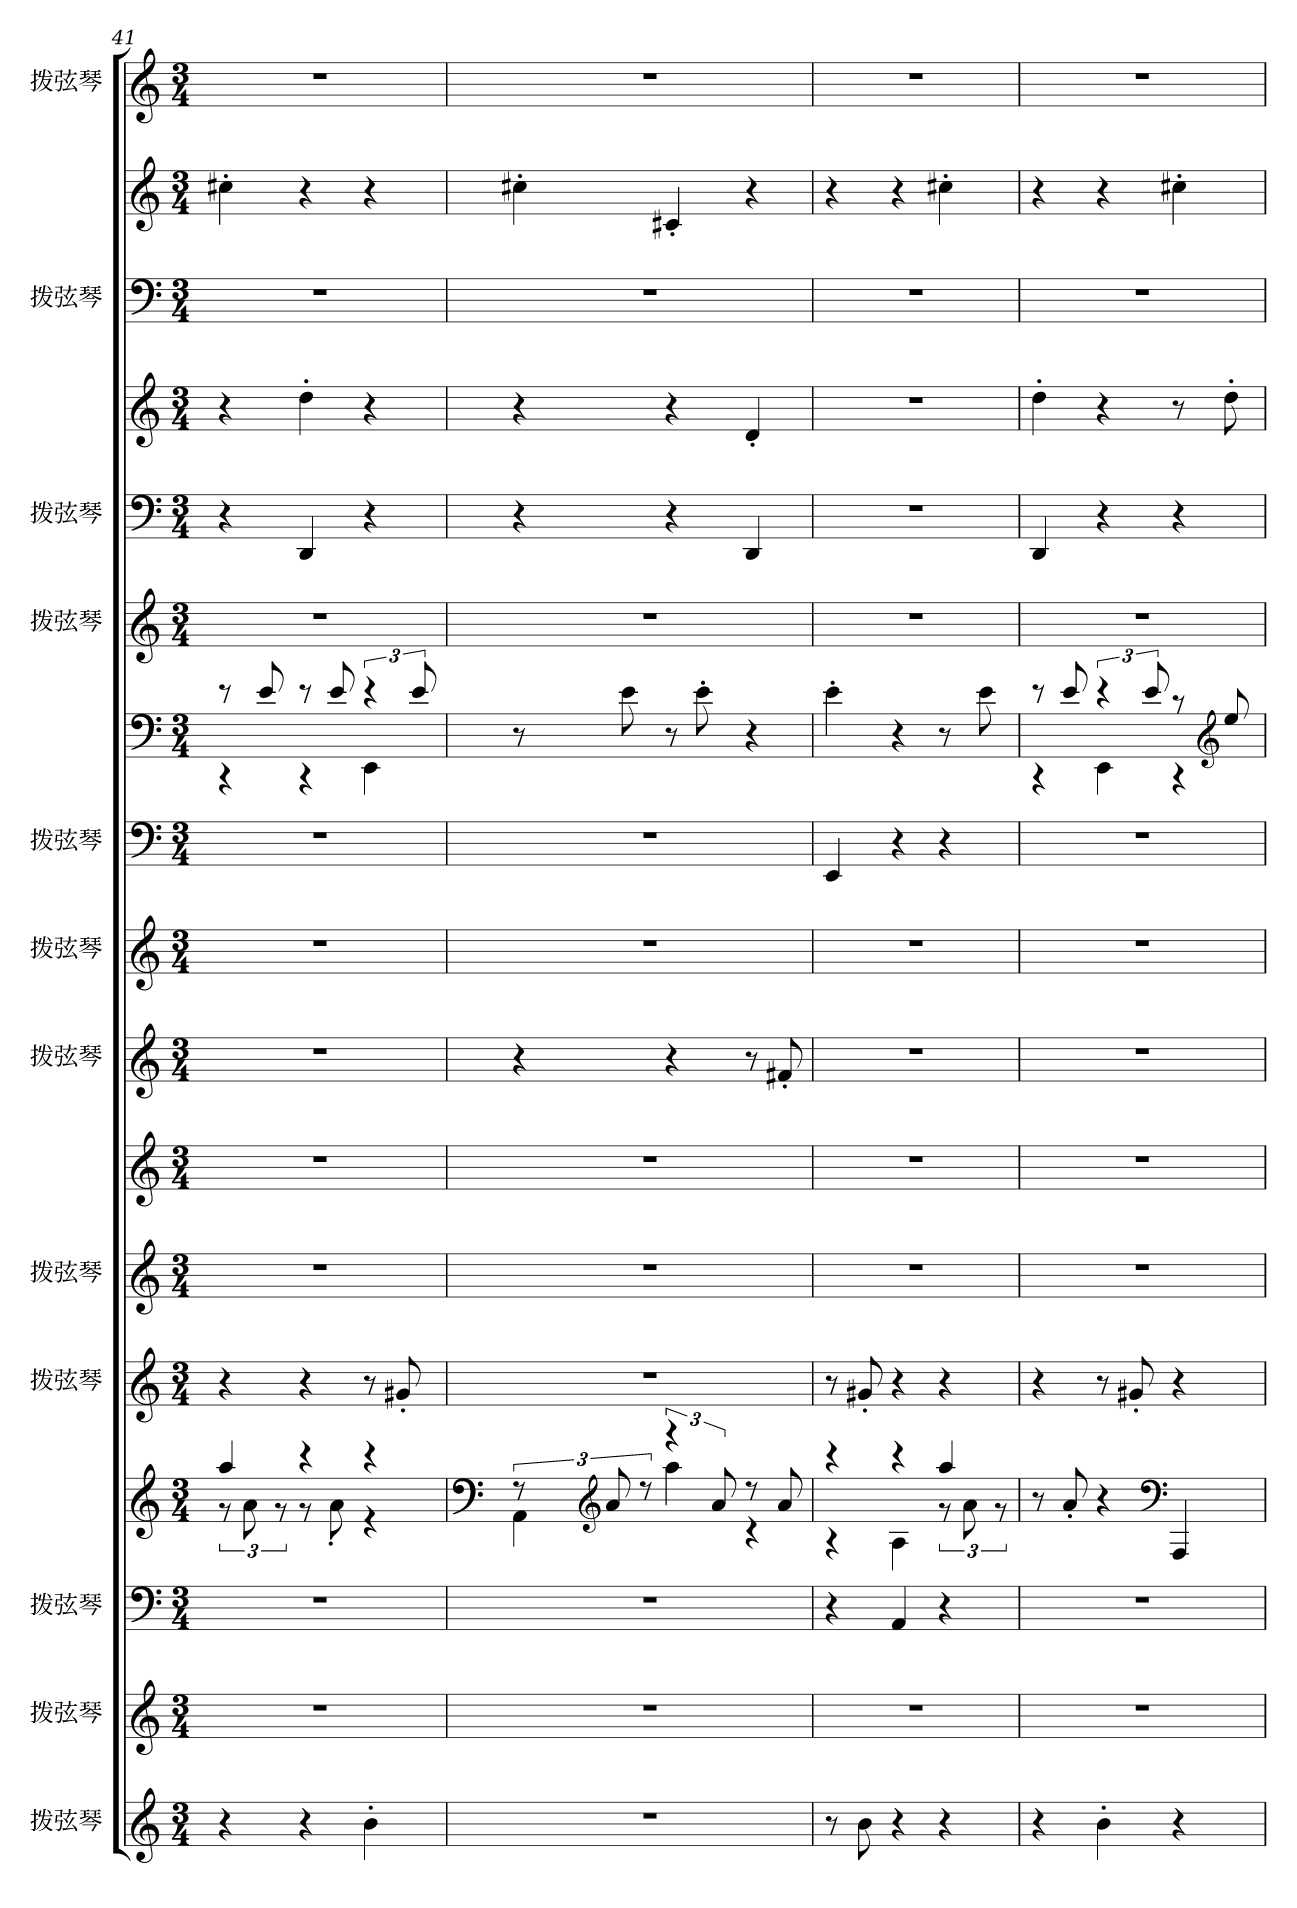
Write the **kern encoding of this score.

**kern	**kern	**kern	**kern	**kern	**kern	**kern	**kern	**kern	**kern	**kern	**kern	**kern	**kern	**kern	**kern	**kern
*part12	*part11	*part10	*part10	*part9	*part8	*part8	*part7	*part6	*part5	*part5	*part4	*part3	*part3	*part2	*part2	*part1
*staff17	*staff16	*staff15	*staff14	*staff13	*staff12	*staff11	*staff10	*staff9	*staff8	*staff7	*staff6	*staff5	*staff4	*staff3	*staff2	*staff1
*I"拨弦琴	*I"拨弦琴	*I"拨弦琴	*	*I"拨弦琴	*I"拨弦琴	*	*I"拨弦琴	*I"拨弦琴	*I"拨弦琴	*	*I"拨弦琴	*I"拨弦琴	*	*I"拨弦琴	*	*I"拨弦琴
*clefG2	*clefG2	*clefF4	*clefG2	*clefG2	*clefG2	*clefG2	*clefG2	*clefG2	*clefF4	*clefF4	*clefG2	*clefF4	*clefG2	*clefF4	*clefG2	*clefG2
*k[]	*k[]	*k[]	*k[]	*k[]	*k[]	*k[]	*k[]	*k[]	*k[]	*k[]	*k[]	*k[]	*k[]	*k[]	*k[]	*k[]
*M3/4	*M3/4	*M3/4	*M3/4	*M3/4	*M3/4	*M3/4	*M3/4	*M3/4	*M3/4	*M3/4	*M3/4	*M3/4	*M3/4	*M3/4	*M3/4	*M3/4
=41	=41	=41	=41	=41	=41	=41	=41	=41	=41	=41	=41	=41	=41	=41	=41	=41
*	*	*	*^	*	*	*	*	*	*	*^	*	*	*	*	*	*
4r	2.r	2.r	4aa/	12r	4r	2.r	2.r	2.r	2.r	2.r	8r	4r	2.r	4r	4r	2.r	4cc#X'\	2.r
.	.	.	.	12a\	.	.	.	.	.	.	.	.	.	.	.	.	.	.
.	.	.	.	.	.	.	.	.	.	.	8e/	.	.	.	.	.	.	.
.	.	.	.	12r	.	.	.	.	.	.	.	.	.	.	.	.	.	.
4r	.	.	4r	8r	4r	.	.	.	.	.	8r	4r	.	4DD/	4dd'\	.	4r	.
.	.	.	.	8a'\	.	.	.	.	.	.	8e/	.	.	.	.	.	.	.
4b'\	.	.	4r	4r	8r	.	.	.	.	.	6r	4EE\	.	4r	4r	.	4r	.
.	.	.	.	.	8g#X'/	.	.	.	.	.	.	.	.	.	.	.	.	.
.	.	.	.	.	.	.	.	.	.	.	12e/	.	.	.	.	.	.	.
*	*	*	*	*	*	*	*	*	*	*	*v	*v	*	*	*	*	*	*
=42	=42	=42	=42	=42	=42	=42	=42	=42	=42	=42	=42	=42	=42	=42	=42	=42	=42
*	*	*	*clefF4	*	*	*	*	*	*	*	*	*	*	*	*	*	*
2.r	2.r	2.r	12r	4AA\	2.r	2.r	2.r	4r	2.r	2.r	8r	2.r	4r	4r	2.r	4cc#X'\	2.r
*	*	*	*clefG2	*	*	*	*	*	*	*	*	*	*	*	*	*	*
.	.	.	12a/	.	.	.	.	.	.	.	.	.	.	.	.	.	.
.	.	.	.	.	.	.	.	.	.	.	8e\	.	.	.	.	.	.
.	.	.	12r	.	.	.	.	.	.	.	.	.	.	.	.	.	.
.	.	.	6r	4aa\	.	.	.	4r	.	.	8r	.	4r	4r	.	4c#X'/	.
.	.	.	.	.	.	.	.	.	.	.	8e'\	.	.	.	.	.	.
.	.	.	12a/	.	.	.	.	.	.	.	.	.	.	.	.	.	.
.	.	.	8r	4r	.	.	.	8r	.	.	4r	.	4DD/	4d'/	.	4r	.
.	.	.	8a/	.	.	.	.	8f#X'/	.	.	.	.	.	.	.	.	.
!!LO:PB:g=z
=43	=43	=43	=43	=43	=43	=43	=43	=43	=43	=43	=43	=43	=43	=43	=43	=43	=43
8r	2.r	4r	4r	4r	8r	2.r	2.r	2.r	2.r	4EE/	4e'\	2.r	2.r	2.r	2.r	4r	2.r
8b\	.	.	.	.	8g#X'/	.	.	.	.	.	.	.	.	.	.	.	.
4r	.	4AA/	4r	4A\	4r	.	.	.	.	4r	4r	.	.	.	.	4r	.
4r	.	4r	4aa/	12r	4r	.	.	.	.	4r	8r	.	.	.	.	4cc#X'\	.
.	.	.	.	12a\	.	.	.	.	.	.	.	.	.	.	.	.	.
.	.	.	.	.	.	.	.	.	.	.	8e\	.	.	.	.	.	.
.	.	.	.	12r	.	.	.	.	.	.	.	.	.	.	.	.	.
*	*	*	*v	*v	*	*	*	*	*	*	*	*	*	*	*	*	*
=44	=44	=44	=44	=44	=44	=44	=44	=44	=44	=44	=44	=44	=44	=44	=44	=44
*	*	*	*	*	*	*	*	*	*	*^	*	*	*	*	*	*
4r	2.r	2.r	8r	4r	2.r	2.r	2.r	2.r	2.r	8r	4r	2.r	4DD/	4dd'\	2.r	4r	2.r
.	.	.	8a'/	.	.	.	.	.	.	8e/	.	.	.	.	.	.	.
4b'\	.	.	4r	8r	.	.	.	.	.	6r	4EE\	.	4r	4r	.	4r	.
.	.	.	.	8g#X'/	.	.	.	.	.	.	.	.	.	.	.	.	.
.	.	.	.	.	.	.	.	.	.	12e/	.	.	.	.	.	.	.
*	*	*	*clefF4	*	*	*	*	*	*	*	*	*	*	*	*	*	*
4r	.	.	4AAA/	4r	.	.	.	.	.	8r	4r	.	4r	8r	.	4cc#X'\	.
*	*	*	*	*	*	*	*	*	*	*clefG2	*	*	*	*	*	*	*
.	.	.	.	.	.	.	.	.	.	8ee/	.	.	.	8dd'\	.	.	.
*	*	*	*	*	*	*	*	*	*	*v	*v	*	*	*	*	*	*
=	=	=	=	=	=	=	=	=	=	=	=	=	=	=	=	=
*-	*-	*-	*-	*-	*-	*-	*-	*-	*-	*-	*-	*-	*-	*-	*-	*-
